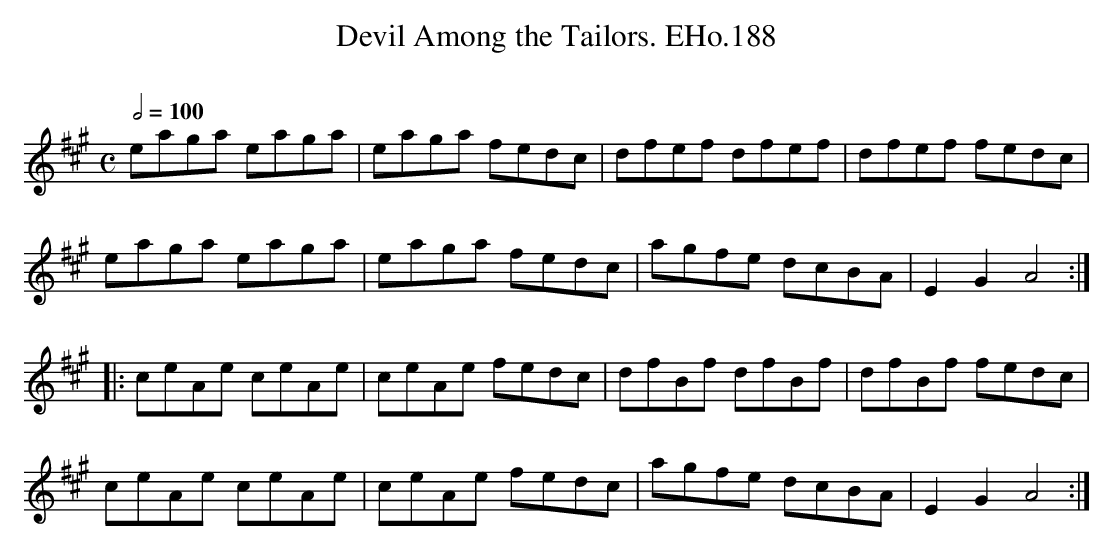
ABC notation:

X:1
T:Devil Among the Tailors. EHo.188
M:C
L:1/8
Q:1/2=100
O:
K:A
eaga eaga | eaga fedc | dfef dfef | dfef fedc |
eaga eaga | eaga fedc | agfe dcBA | E2G2A4 :|
|: ceAe ceAe | ceAe fedc | dfBf dfBf | dfBf fedc |
ceAe ceAe | ceAe fedc | agfe dcBA | E2G2A4 :|
